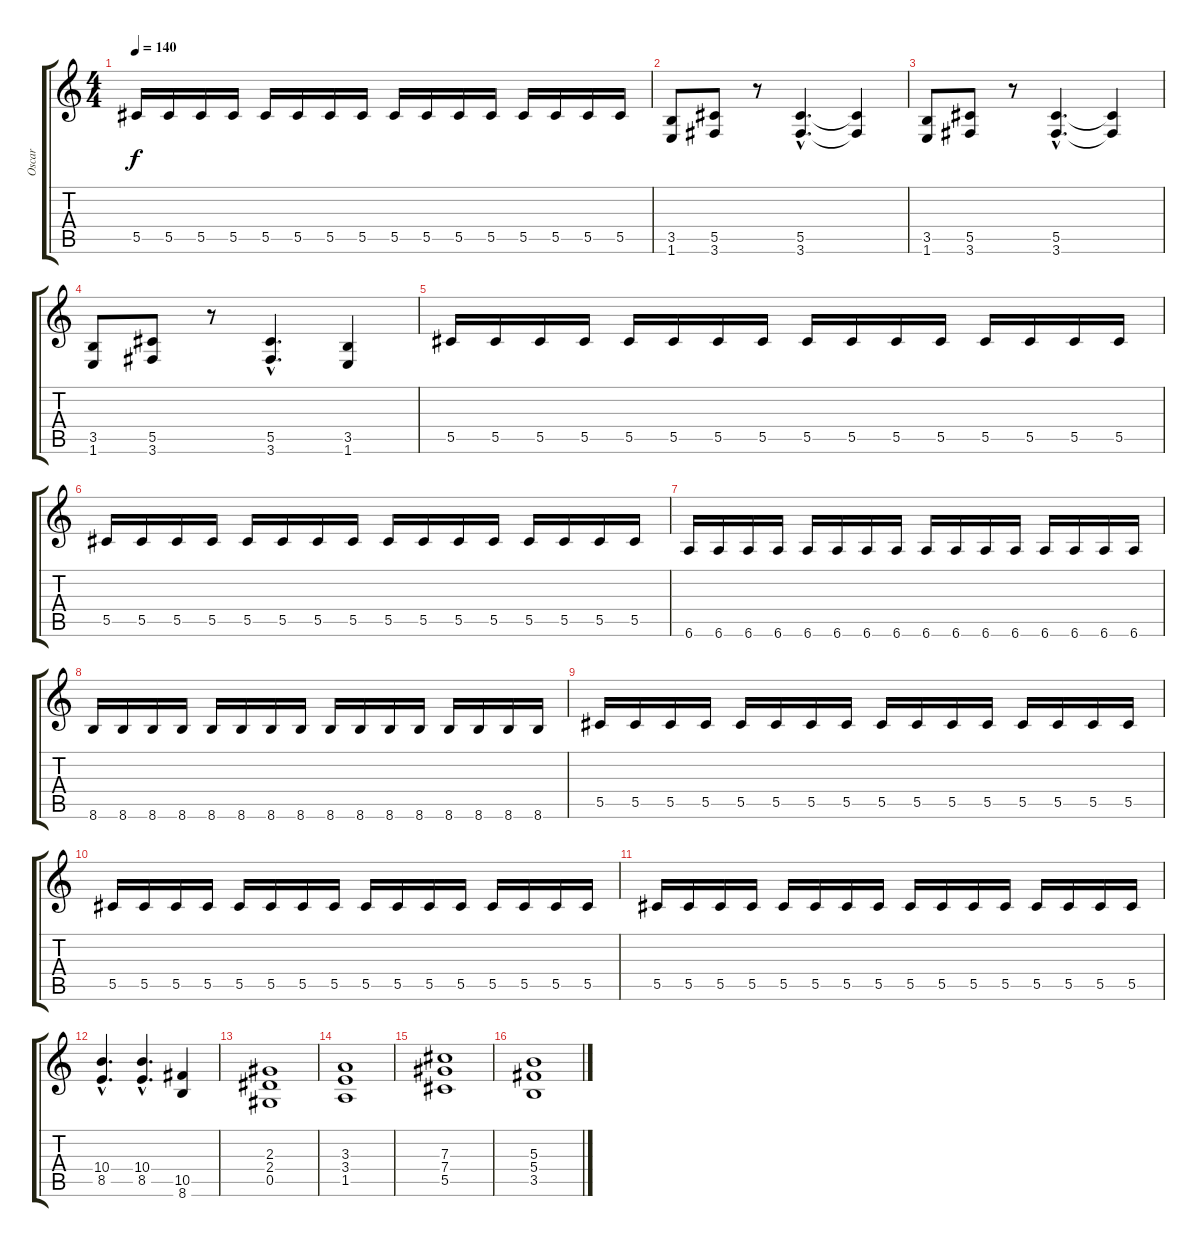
\track ("Oscar" "Oscar") {instrument distortionguitar}
\staff {score tabs}
\tuning (Eb4 Bb3 Gb3 Db3 Ab2 Eb2) {hide}
\ts (4 4)
\tempo 140
\clef g2
\ks c
5.5.16{dy f} 5.5.16 5.5.16 5.5.16 5.5.16 5.5.16 5.5.16 5.5.16 5.5.16 5.5.16 5.5.16 5.5.16 5.5.16 5.5.16 5.5.16 5.5.16 |
(3.5 1.6).8 (5.5 3.6).8 r.8 (5.5{hac} 3.6{hac}).4{d} (5.5{t} 3.6{t}).4 |
(3.5 1.6).8 (5.5 3.6).8 r.8 (5.5{hac} 3.6{hac}).4{d} (5.5{t} 3.6{t}).4 |
(3.5 1.6).8 (5.5 3.6).8 r.8 (5.5{hac} 3.6{hac}).4{d} (3.5 1.6).4 |
5.5.16 5.5.16 5.5.16 5.5.16 5.5.16 5.5.16 5.5.16 5.5.16 5.5.16 5.5.16 5.5.16 5.5.16 5.5.16 5.5.16 5.5.16 5.5.16 |
5.5.16 5.5.16 5.5.16 5.5.16 5.5.16 5.5.16 5.5.16 5.5.16 5.5.16 5.5.16 5.5.16 5.5.16 5.5.16 5.5.16 5.5.16 5.5.16 |
6.6.16 6.6.16 6.6.16 6.6.16 6.6.16 6.6.16 6.6.16 6.6.16 6.6.16 6.6.16 6.6.16 6.6.16 6.6.16 6.6.16 6.6.16 6.6.16 |
8.6.16 8.6.16 8.6.16 8.6.16 8.6.16 8.6.16 8.6.16 8.6.16 8.6.16 8.6.16 8.6.16 8.6.16 8.6.16 8.6.16 8.6.16 8.6.16 |
5.5.16 5.5.16 5.5.16 5.5.16 5.5.16 5.5.16 5.5.16 5.5.16 5.5.16 5.5.16 5.5.16 5.5.16 5.5.16 5.5.16 5.5.16 5.5.16 |
5.5.16 5.5.16 5.5.16 5.5.16 5.5.16 5.5.16 5.5.16 5.5.16 5.5.16 5.5.16 5.5.16 5.5.16 5.5.16 5.5.16 5.5.16 5.5.16 |
5.5.16 5.5.16 5.5.16 5.5.16 5.5.16 5.5.16 5.5.16 5.5.16 5.5.16 5.5.16 5.5.16 5.5.16 5.5.16 5.5.16 5.5.16 5.5.16 |
(10.4{hac} 8.5{hac}).4{d} (10.4{hac} 8.5{hac}).4{d} (10.5 8.6).4 |
(2.3 2.4 0.5).1 |
(3.3 3.4 1.5).1 |
(7.3 7.4 5.5).1 |
(5.3 5.4 3.5).1
